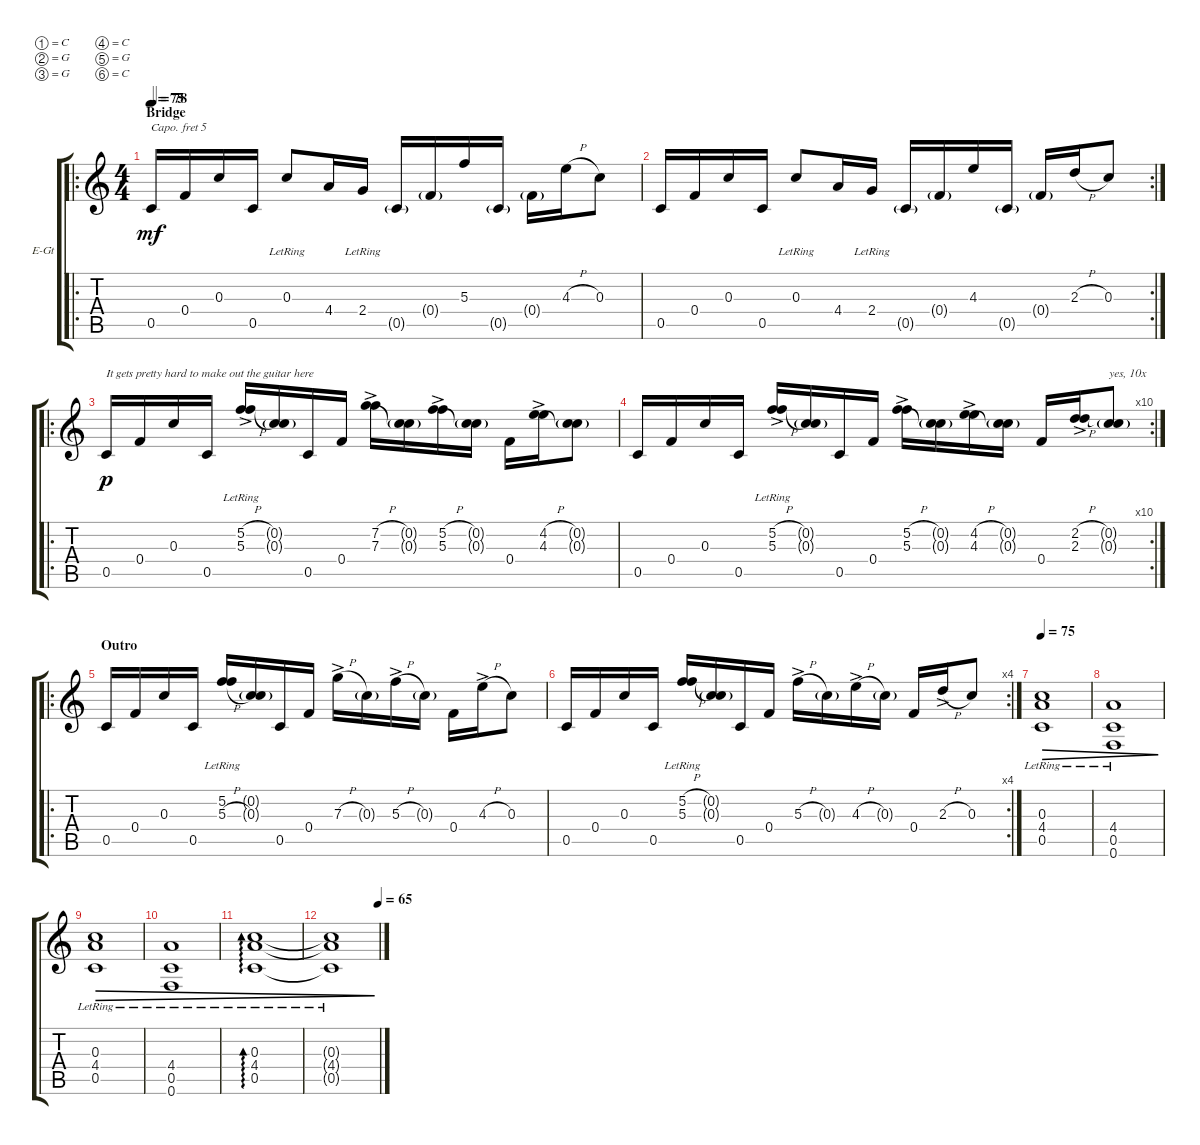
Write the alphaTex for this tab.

\defaultSystemsLayout 4
\bracketExtendMode groupsimilarinstruments
\firstSystemTrackNameOrientation horizontal
\otherSystemsTrackNameOrientation horizontal
\track ("Ben Howard" "E-Gt") {instrument electricguitarclean}
\staff {score tabs}
\capo 5
\tuning (C4 G3 G3 C3 G2 C2)
\ro
\ts (4 4)
\section ("" "Bridge")
\tempo 75
\tempo (78 0.00625)
\clef g2
\ks c
0.5.16{dy mf} 0.4.16 0.3.16 0.5.16 0.3{lr}.8 4.4.16 2.4{lr}.16 0.5{g}.16 0.4{g}.16 5.3.16 0.5{g}.16 0.4{g}.16 4.3{h}.16 0.3.8 |
\rc 2
0.5.16 0.4.16 0.3.16 0.5.16 0.3{lr}.8 4.4.16 2.4{lr}.16 0.5{g}.16 0.4{g}.16 4.3.16 0.5{g}.16 0.4{g}.16 2.3{h}.16 0.3.8 |
\ro
0.5.16{txt "It gets pretty hard to make out the guitar here" dy p} 0.4.16 0.3.16 0.5.16 (5.3{h ac lr} 5.2{h ac}).16 (0.2{g} 0.3{g}).16 0.5.16 0.4.16 (7.3{h ac} 7.2{h ac}).16 (0.3{g} 0.2{g}).16 (5.3{h ac} 5.2{h ac}).16 (0.3{g} 0.2{g}).16 0.4.16 (4.3{h ac} 4.2{h ac}).16 (0.3{g} 0.2{g}).8 |
\rc 10
0.5.16 0.4.16 0.3.16 0.5.16 (5.3{h ac lr} 5.2{h ac}).16 (0.2{g} 0.3{g}).16 0.5.16 0.4.16 (5.3{h ac} 5.2{h ac}).16 (0.3{g} 0.2{g}).16 (4.3{h ac} 4.2{h ac}).16 (0.3{g} 0.2{g}).16 0.4.16 (2.3{h ac} 2.2{h ac}).16 (0.3{g} 0.2{g}).8{txt "yes, 10x"} |
\ro
\section ("" "Outro")
0.5.16 0.4.16 0.3.16 0.5.16 (5.3{h lr} 5.2).16 (0.3{g} 0.2{g}).16 0.5.16 0.4.16 7.3{h ac}.16 0.3{g}.16 5.3{h ac}.16 0.3{g}.16 0.4.16 4.3{h ac}.16 0.3.8 |
\rc 4
0.5.16 0.4.16 0.3.16 0.5.16 (5.3{h lr} 5.2{h}).16 (0.2{g} 0.3{g}).16 0.5.16 0.4.16 5.3{h ac}.16 0.3{g}.16 4.3{h ac}.16 0.3{g}.16 0.4.16 2.3{h ac}.16 0.3.8 |
\tempo 75
\scale
0.389915 (0.3{lr} 4.4{lr} 0.5{lr}).1{dec} |
\scale
0.325154 (4.4{lr} 0.5{lr} 0.6{lr}).1{dec} |
\scale
0.285047 (0.5{lr} 4.4{lr} 0.3{lr}).1{dec} |
\scale
0.389915 (4.4{lr} 0.5{lr} 0.6{lr}).1{dec} |
\scale
0.325154 (0.5{lr} 0.3{lr} 4.4{lr}).1{ad 0 dec} |
\tempo (65 0.99625)
\scale
0.285047 (0.5{lr t} 4.4{lr t} 0.3{lr t}).1{dec}
